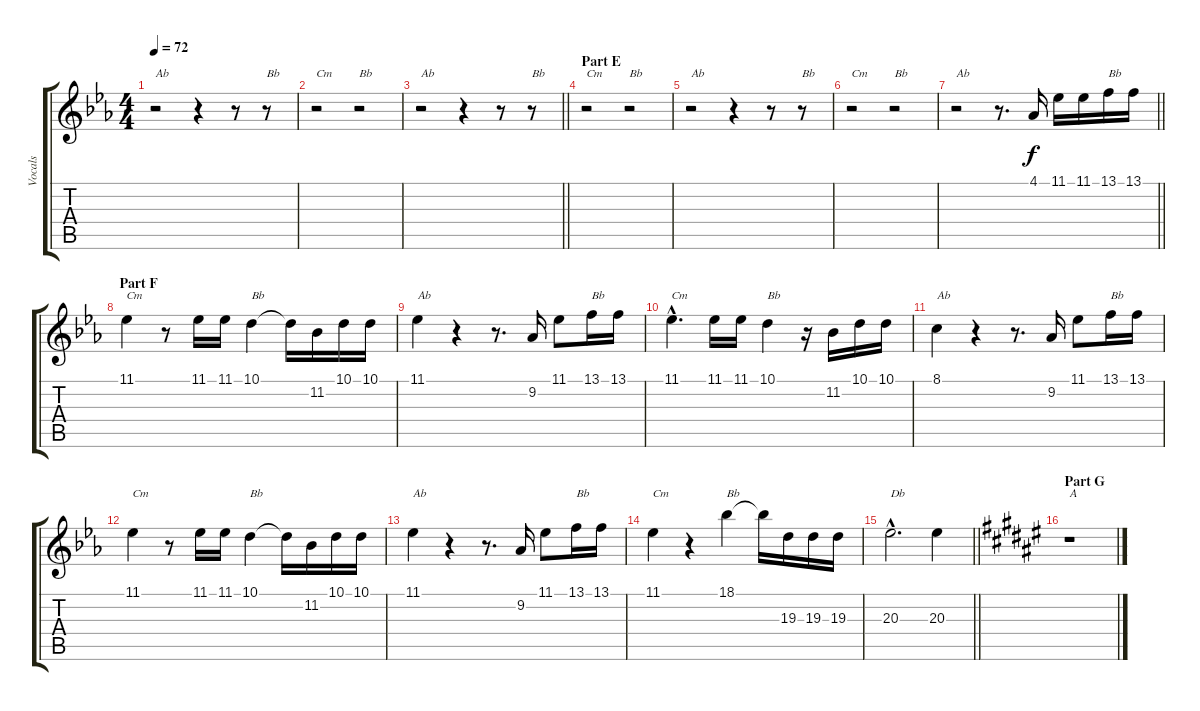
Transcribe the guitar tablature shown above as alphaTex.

\track ("Vocals" "Vocals") {instrument trumpet}
\staff {score tabs}
\tuning (E4 B3 G3 D3 A2 E2) {hide}
\ts (4 4)
\tempo 72
\clef g2
\ks eb
r.2{txt "Ab" dy f} r.4 r.8 r.8{txt "Bb"} |
r.2{txt "Cm"} r.2{txt "Bb"} |
\barLineRight lightlight
r.2{txt "Ab"} r.4 r.8 r.8{txt "Bb"} |
\section ("" "Part E")
r.2{txt "Cm"} r.2{txt "Bb"} |
r.2{txt "Ab"} r.4 r.8 r.8{txt "Bb"} |
r.2{txt "Cm"} r.2{txt "Bb"} |
\barLineRight lightlight
r.2{txt "Ab"} r.8{d} 4.1.16 11.1.16 11.1.16 13.1.16{txt "Bb"} 13.1.16 |
\section ("" "Part F")
11.1.4{txt "Cm"} r.8 11.1.16 11.1.16 10.1.4{txt "Bb"} 10.1{t}.16 11.2.16 10.1.16 10.1.16 |
11.1.4{txt "Ab"} r.4 r.8{d} 9.2.16 11.1.8 13.1.16{txt "Bb"} 13.1.16 |
11.1{hac}.4{d txt "Cm"} 11.1.16 11.1.16 10.1.4{txt "Bb"} r.16 11.2.16 10.1.16 10.1.16 |
8.1.4{txt "Ab"} r.4 r.8{d} 9.2.16 11.1.8 13.1.16{txt "Bb"} 13.1.16 |
11.1.4{txt "Cm"} r.8 11.1.16 11.1.16 10.1.4{txt "Bb"} 10.1{t}.16 11.2.16 10.1.16 10.1.16 |
11.1.4{txt "Ab"} r.4 r.8{d} 9.2.16 11.1.8 13.1.16{txt "Bb"} 13.1.16 |
11.1.4{txt "Cm"} r.4 18.1.4{txt "Bb"} 18.1{t}.16 19.3.16 19.3.16 19.3.16 |
\barLineRight lightlight
20.3{hac}.2{d txt "Db"} 20.3.4 |
\section ("" "Part G")
\ks f#
r.1{txt "A"}
